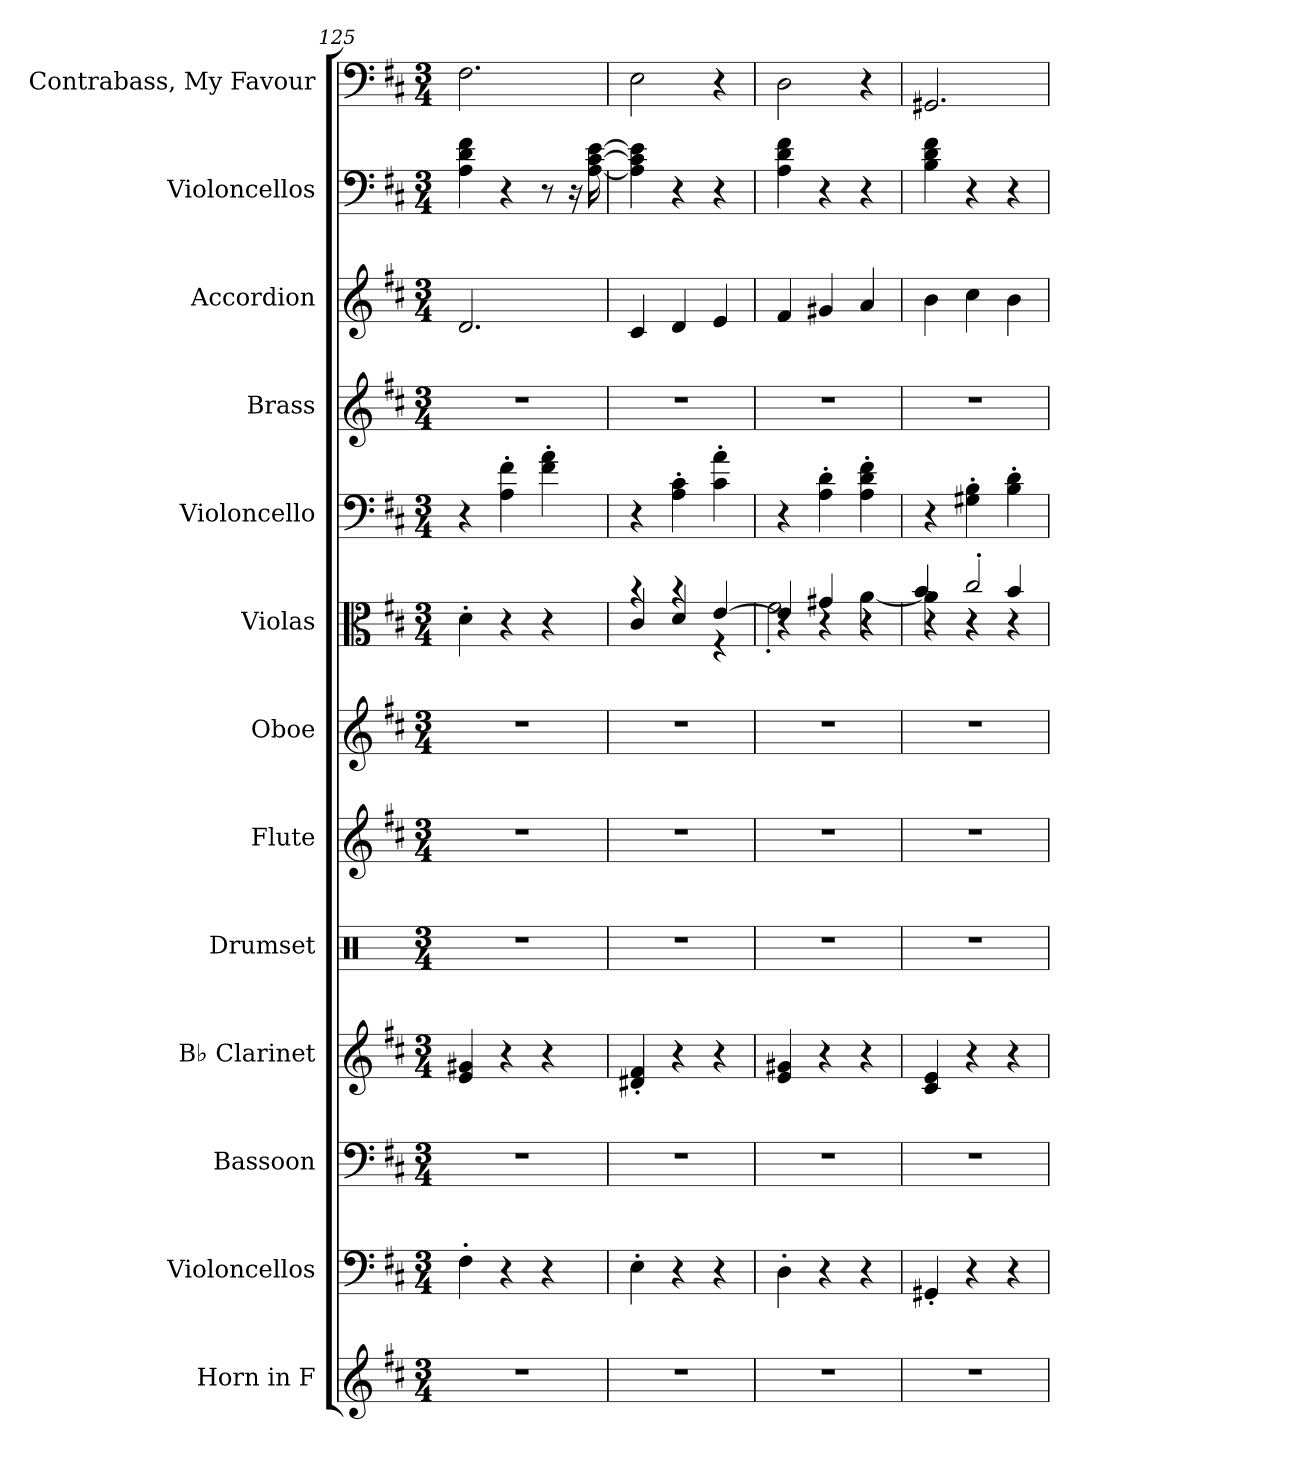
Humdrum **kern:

**kern	**kern	**kern	**kern	**kern	**kern	**kern	**kern	**kern	**kern	**kern	**kern	**kern
*part13	*part12	*part11	*part10	*part9	*part8	*part7	*part6	*part5	*part4	*part3	*part2	*part1
*staff13	*staff12	*staff11	*staff10	*staff9	*staff8	*staff7	*staff6	*staff5	*staff4	*staff3	*staff2	*staff1
*I"Horn in F	*I"Violoncellos	*I"Bassoon	*I"B♭ Clarinet	*I"Drumset	*I"Flute	*I"Oboe	*I"Violas	*I"Violoncello	*I"Brass	*I"Accordion	*I"Violoncellos	*I"Contrabass, My Favour
*	*I'Vcs.	*I'Bsn.	*I'B♭ Cl.	*I'D. Set	*I'Fl.	*I'Ob.	*I'Vlas.	*I'Vc.	*I'Br.	*I'Acc.	*I'Vcs.	*I'Cb.
*clefG2	*clefF4	*clefF4	*clefG2	*clefX	*clefG2	*clefG2	*clefC3	*clefF4	*clefG2	*clefG2	*clefF4	*clefF4
*ITrd4c7	*	*	*ITrd1c2	*	*	*	*	*	*	*	*	*ITrd7c12
*k[f#]	*k[f#c#]	*k[f#c#]	*k[]	*k[]	*k[f#c#]	*k[f#c#]	*k[f#c#]	*k[f#c#]	*k[f#c#]	*k[f#c#]	*k[f#c#]	*k[f#c#]
*M3/4	*M3/4	*M3/4	*M3/4	*M3/4	*M3/4	*M3/4	*M3/4	*M3/4	*M3/4	*M3/4	*M3/4	*M3/4
=125	=125	=125	=125	=125	=125	=125	=125	=125	=125	=125	=125	=125
2.r	4F#'\	2.r	4d/ 4f#X/	2.r	2.r	2.r	4d'\	4r	2.r	2.d/	4A\ 4d\ 4f#\	2.FF#\
.	4r	.	4r	.	.	.	4r	4A\' 4f#\'	.	.	4r	.
.	4r	.	4r	.	.	.	4r	4f#\' 4a\'	.	.	8r	.
.	.	.	.	.	.	.	.	.	.	.	16r	.
.	.	.	.	.	.	.	.	.	.	.	[16A\ [16c#\ [16e\	.
=126	=126	=126	=126	=126	=126	=126	=126	=126	=126	=126	=126	=126
*	*	*	*	*	*	*	*^	*	*	*	*	*
2.r	4E'\	2.r	4c#X/' 4e/'	2.r	2.r	2.r	4r	4c#/	4r	2.r	4c#/	4A\] 4c#\] 4e\]	2EE\
.	4r	.	4r	.	.	.	4r	4d/	4A\' 4c#\'	.	4d/	4r	.
.	4r	.	4r	.	.	.	[4e/	4r	4c#\' 4a\'	.	4e/	4r	4r
!!LO:PB:g=z
=127	=127	=127	=127	=127	=127	=127	=127	=127	=127	=127	=127	=127	=127
*	*	*	*	*	*	*	*	*^	*	*	*	*	*
2.r	4D'\	2.r	4d/ 4f#X/	2.r	2.r	2.r	4e/]	2f#'\	4r	4r	2.r	4f#/	4A\ 4d\ 4f#\	2DD\
.	4r	.	4r	.	.	.	4r	.	4g#X/	4A\' 4d\'	.	4g#X/	4r	.
.	4r	.	4r	.	.	.	4r	[4a\	4r	4A\' 4d\' 4f#\'	.	4a/	4r	4r
=128	=128	=128	=128	=128	=128	=128	=128	=128	=128	=128	=128	=128	=128	=128
2.r	4GG#X'/	2.r	4B/ 4d/	2.r	2.r	2.r	4r	4a\]	4b/	4r	2.r	4b\	4B\ 4d\ 4f#\	2.GGG#X/
.	4r	.	4r	.	.	.	2cc#'/	4r	4r	4G#X\' 4B\'	.	4cc#\	4r	.
.	4r	.	4r	.	.	.	.	4r	4b/	4B\' 4d\'	.	4b\	4r	.
*	*	*	*	*	*	*	*v	*v	*v	*	*	*	*	*
=	=	=	=	=	=	=	=	=	=	=	=	=
*-	*-	*-	*-	*-	*-	*-	*-	*-	*-	*-	*-	*-
